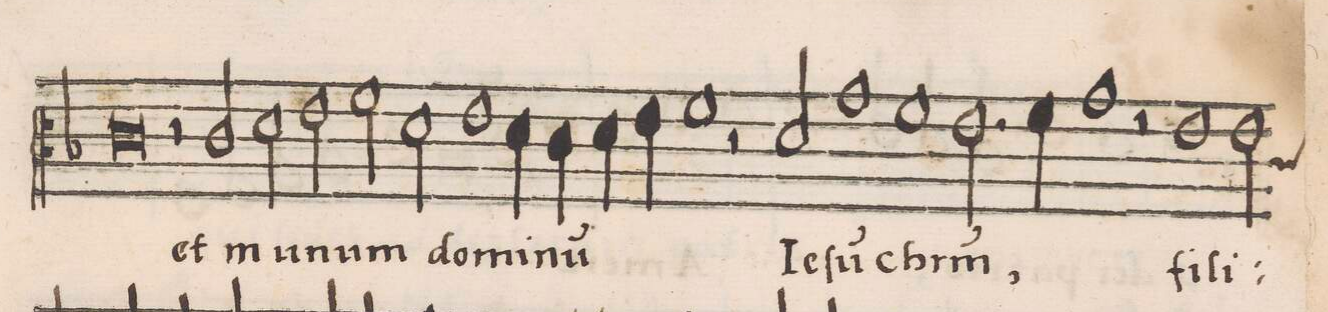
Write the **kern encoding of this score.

**kern	**text
*I"CANTVS	*
*clefC3	*
*k[b-]	*
*M2/1	*
0c	.
=15-	=15-
2r	.
2c/	et
2d\	in
2e\	u-
=16-	=16-
2f\	-num
2d\	.
1e	do-
=17-	=17-
4d\	-mi-
4c\	.
4d\	-nu(m)
4e\	.
1f	.
=18-	=18-
2r	.
2d/	Ie-
1g	-ſu(m)
=19-	=19-
1f	chr(i-
2.e\	-stu)m,
4f\	.
=20-	=20-
1g	.
2r	.
1e\	fi-
=21-	=21-
*custos:c	*
2e\	-li-
*-	*-
